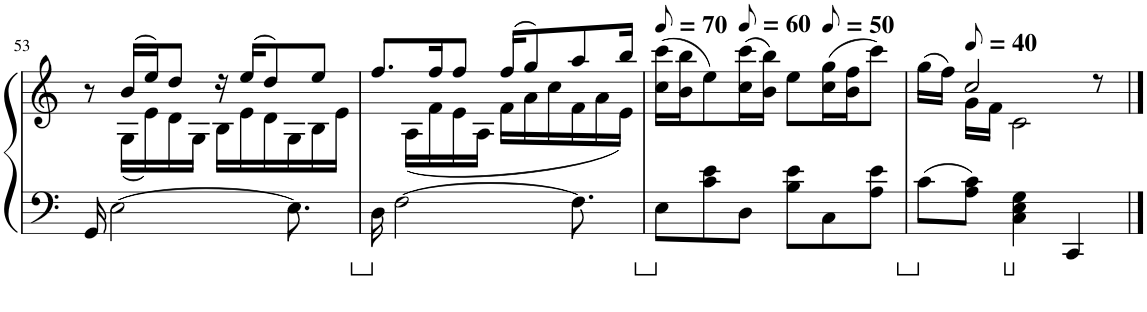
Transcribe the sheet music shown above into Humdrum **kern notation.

**kern	**kern
*part1	*part1
*staff2	*staff1
*I"Piano	*
*I'Pno.	*
!!LO:PB:g=z
*clefF4	*clefG2
*k[]	*k[]
*M6/8	*M6/8
=53	=53
*	*^
16GG/	8r	8ryy
[2E\	.	.
.	(>16b/LL	(<16G\LL
.	16ee/J)	16e\)
.	8dd/J	16d\
.	.	16G\JJ
.	16r	16B\LL
.	(>16ee/KL	16e\
.	8dd/)	16d\
8.E\]	.	16G\
.	8ee/J	16B\
.	.	16e\JJ
=54	=54	=54
16D\	8.ff/L	8ryy
[2F\	.	.
.	.	(<16A\LL
.	16ff/K	16f\
.	8ff/J	16e\
.	.	16A\JJ
.	(>16ff/KL	16f\LL
.	8gg/)	16a\
.	.	16cc\
8.F\]	8aa/	16f\
.	.	16a\
.	16bb/Jk	16e\JJ)
*	*v	*v
=55	=55
*	*MM35
8E\L	(>16cc\ 16ccc\LL
.	16b\ 16bb\J
8c\ 8e\	8ee\)
*	*MM30
8D\J	(>16cc\ 16ccc\L
.	16b\ 16bb\JJ)
8B\ 8e\L	8ee\L
*	*MM25
8C\	(>16cc\ 16gg\L
.	16b\ 16ff\J
8A\ 8e\J	8ccc\J)
=56	=56
*	*^
8c\L	(>16gg\LL	8ryy
.	16ff\JJ)	.
*	*MM20	*
8A\ 8c\J	2cc/	16g\LL
.	.	16f\JJ
4C\ 4E\ 4G\	.	2c\
4CC/	.	.
.	8r	.
*	*v	*v
==	==
*-	*-
